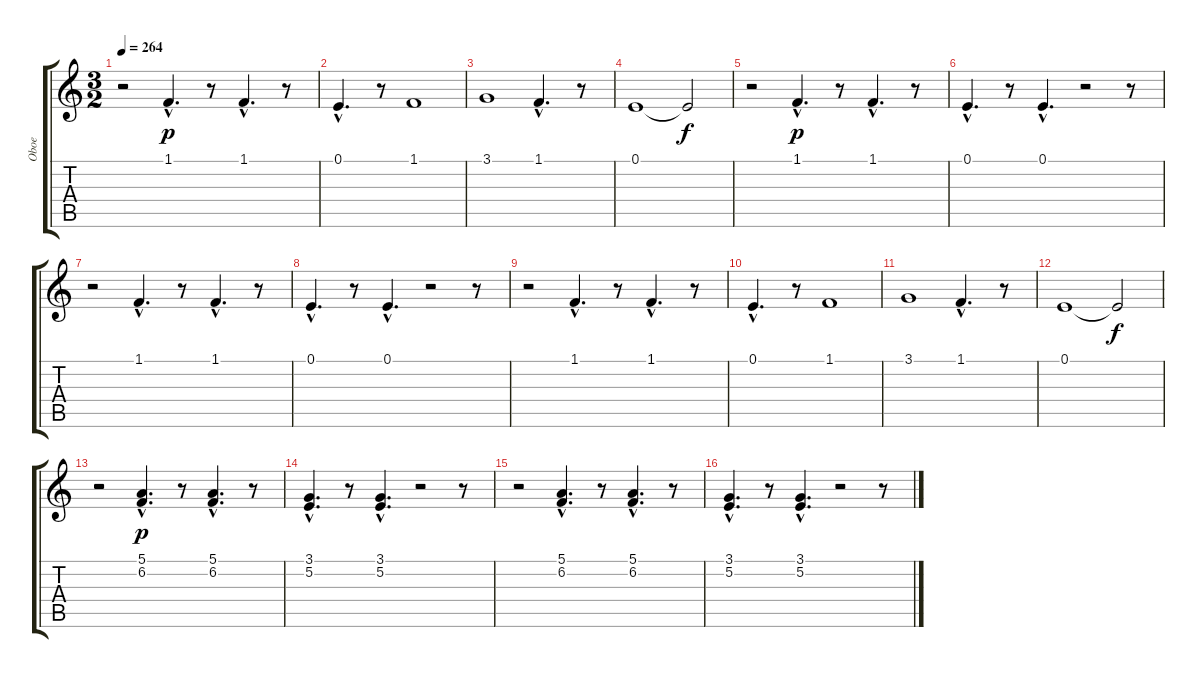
\track ("Oboe" "Oboe") {instrument oboe}
\staff {score tabs}
\tuning (E4 B3 G3 D3 A2 E2) {hide}
\ts (3 2)
\tempo 264
\clef g2
\ks c
r.2{dy p} 1.1{hac}.4{d} r.8 1.1{hac}.4{d} r.8 |
0.1{hac}.4{d} r.8 1.1.1 |
3.1.1 1.1{hac}.4{d} r.8 |
0.1.1 0.1{t}.2{dy f} |
r.2 1.1{hac}.4{d dy p} r.8 1.1{hac}.4{d} r.8 |
0.1{hac}.4{d} r.8 0.1{hac}.4{d} r.2 r.8 |
r.2 1.1{hac}.4{d} r.8 1.1{hac}.4{d} r.8 |
0.1{hac}.4{d} r.8 0.1{hac}.4{d} r.2 r.8 |
r.2 1.1{hac}.4{d} r.8 1.1{hac}.4{d} r.8 |
0.1{hac}.4{d} r.8 1.1.1 |
3.1.1 1.1{hac}.4{d} r.8 |
0.1.1 0.1{t}.2{dy f} |
r.2 (5.1{hac} 6.2{hac}).4{d dy p} r.8 (5.1{hac} 6.2{hac}).4{d} r.8 |
(3.1{hac} 5.2{hac}).4{d} r.8 (3.1{hac} 5.2{hac}).4{d} r.2 r.8 |
r.2 (5.1{hac} 6.2{hac}).4{d} r.8 (5.1{hac} 6.2{hac}).4{d} r.8 |
(3.1{hac} 5.2{hac}).4{d} r.8 (3.1{hac} 5.2{hac}).4{d} r.2 r.8
